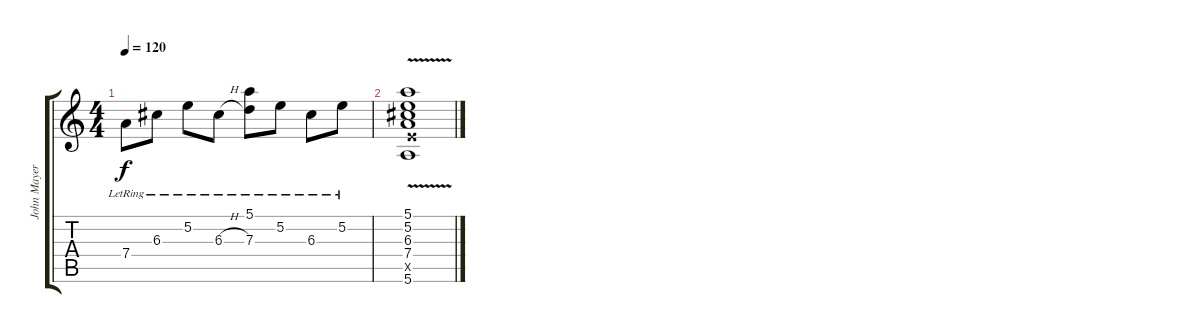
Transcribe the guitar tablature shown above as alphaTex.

\track ("John Mayer" "John Mayer") {instrument electricguitarjazz}
\staff {score tabs}
\tuning (E4 B3 G3 D3 A2 E2) {hide}
\ts (4 4)
\tempo 120
\clef g2
\ks c
7.4{lr}.8{dy f} 6.3{lr}.8 5.2{lr}.8 6.3{h lr}.8 (5.1{lr} 7.3{lr}).8 5.2{lr}.8 6.3{lr}.8 5.2{lr}.8 |
(5.1 5.2 6.3 7.4 7.5{x} 5.6{v}).1
